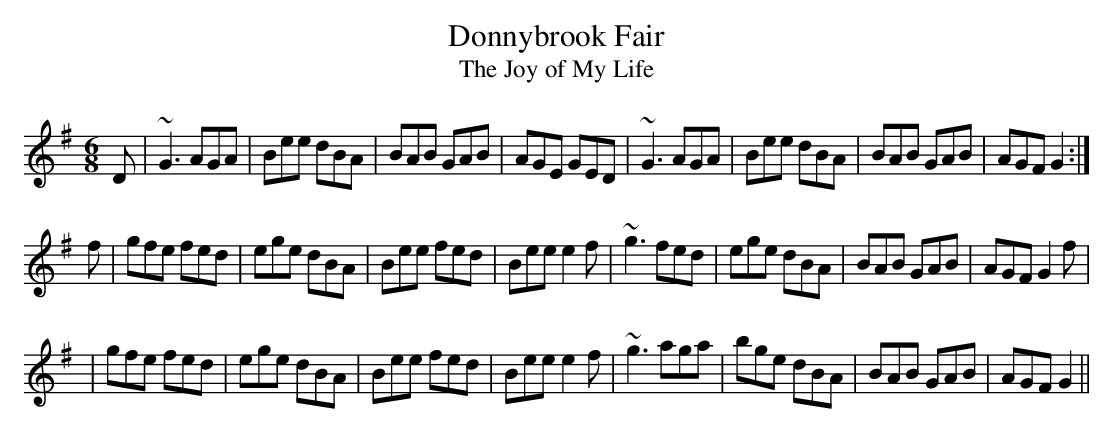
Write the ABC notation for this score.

X:1
T:Donnybrook Fair
T:Joy of My Life, The
E:6
M:6/8
K:G
D|~G3 AGA|Bee dBA|BAB GAB|AGE GED|~G3 AGA|Bee dBA|BAB GAB|AGF G2:|*
f|gfe fed|ege dBA|Bee fed|Bee e2 f|~g3 fed|ege dBA|BAB GAB|AGF G2 f|*
|gfe fed|ege dBA|Bee fed|Bee e2 f|~g3 aga|bge dBA|BAB GAB|AGF G2||**
